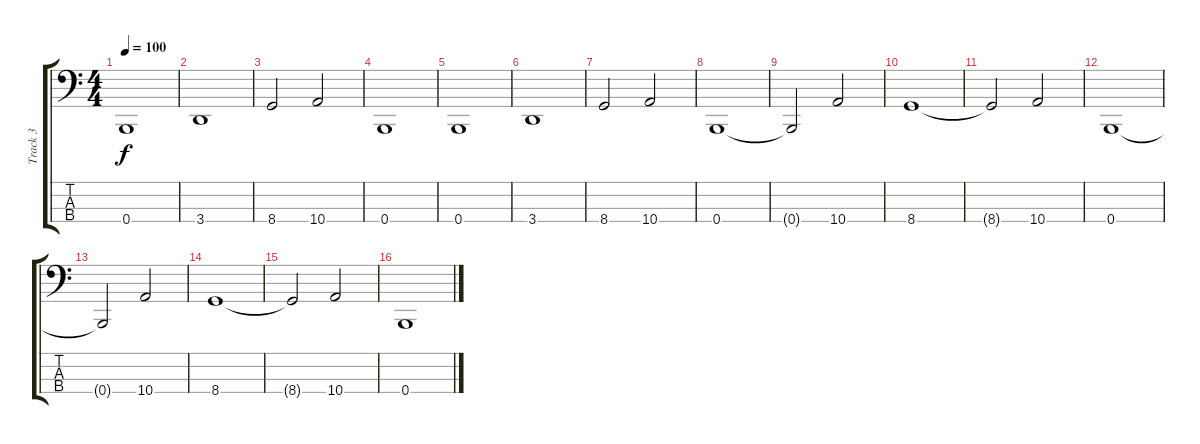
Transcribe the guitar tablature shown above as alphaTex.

\track ("Track 3" "Track 3") {instrument electricbassfinger}
\staff {score tabs}
\tuning (E2 B1 Gb1 B0) {hide}
\ts (4 4)
\tempo 100
\clef f4
\ks c
0.4.1{dy f} |
3.4.1 |
8.4.2 10.4.2 |
0.4.1 |
0.4.1 |
3.4.1 |
8.4.2 10.4.2 |
0.4.1 |
0.4{t}.2 10.4.2 |
8.4.1 |
8.4{t}.2 10.4.2 |
0.4.1 |
0.4{t}.2 10.4.2 |
8.4.1 |
8.4{t}.2 10.4.2 |
0.4.1
